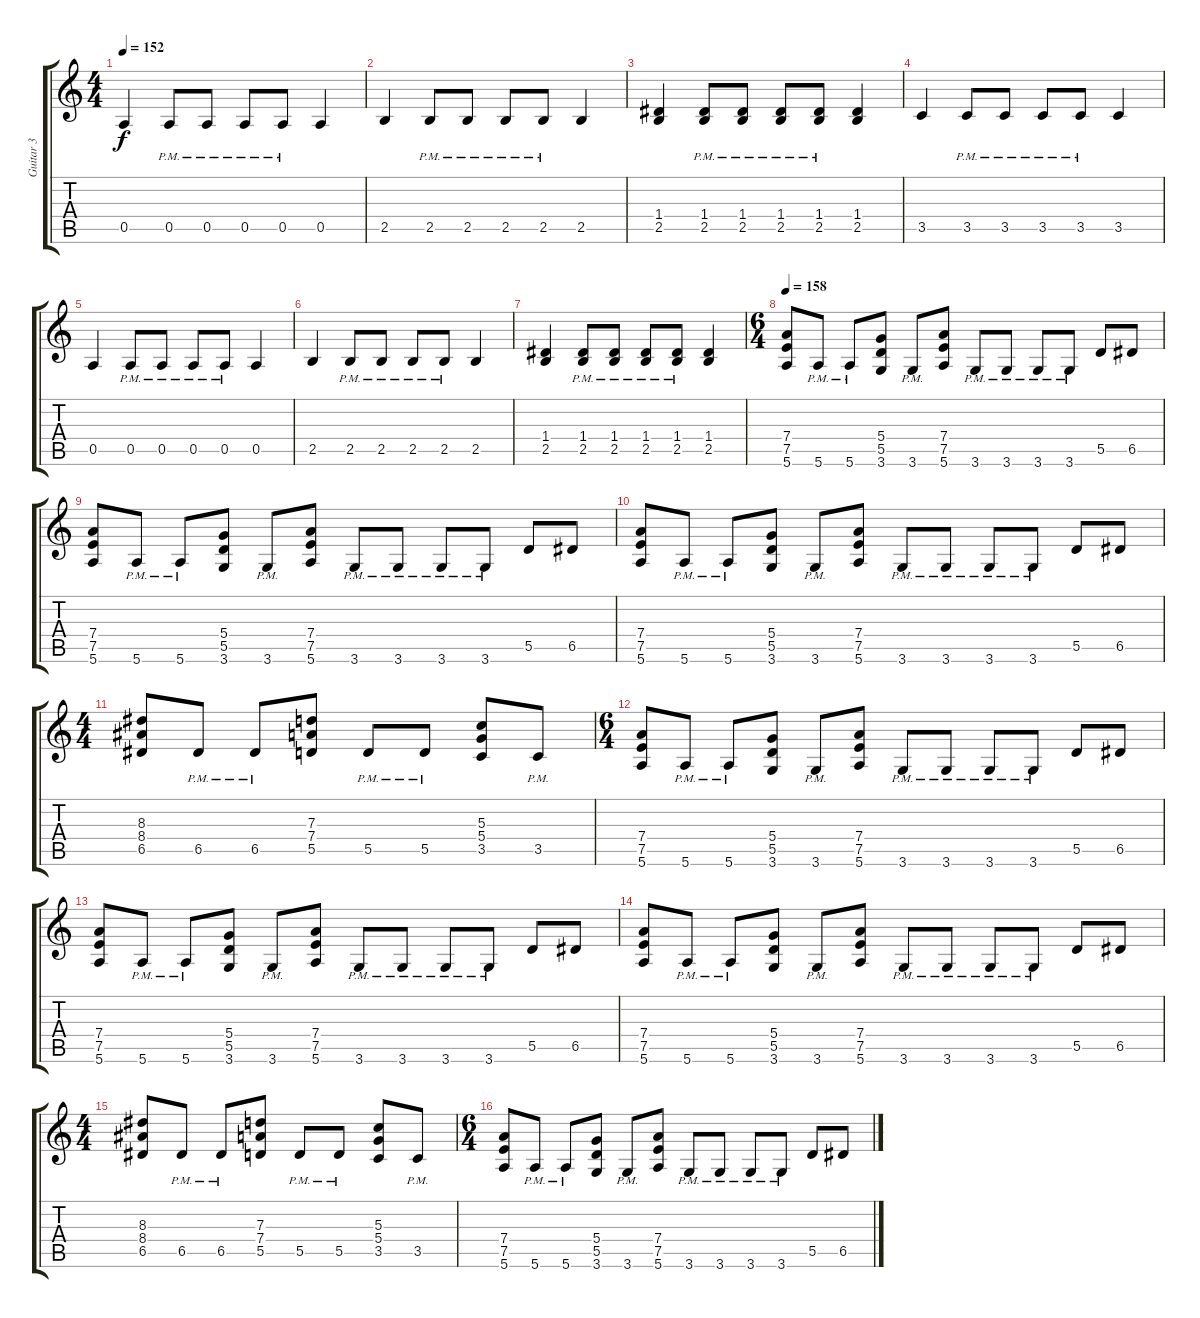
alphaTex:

\track ("Guitar 3" "Guitar 3") {instrument distortionguitar}
\staff {score tabs}
\tuning (E4 B3 G3 D3 A2 E2) {hide}
\ts (4 4)
\tempo 152
\clef g2
\ks c
0.5.4{dy f} 0.5{pm}.8 0.5{pm}.8 0.5{pm}.8 0.5{pm}.8 0.5.4 |
2.5.4 2.5{pm}.8 2.5{pm}.8 2.5{pm}.8 2.5{pm}.8 2.5.4 |
(1.4 2.5).4 (1.4{pm} 2.5{pm}).8 (1.4{pm} 2.5{pm}).8 (1.4{pm} 2.5{pm}).8 (1.4{pm} 2.5{pm}).8 (1.4 2.5).4 |
3.5.4 3.5{pm}.8 3.5{pm}.8 3.5{pm}.8 3.5{pm}.8 3.5.4 |
0.5.4 0.5{pm}.8 0.5{pm}.8 0.5{pm}.8 0.5{pm}.8 0.5.4 |
2.5.4 2.5{pm}.8 2.5{pm}.8 2.5{pm}.8 2.5{pm}.8 2.5.4 |
(1.4 2.5).4 (1.4{pm} 2.5{pm}).8 (1.4{pm} 2.5{pm}).8 (1.4{pm} 2.5{pm}).8 (1.4{pm} 2.5{pm}).8 (1.4 2.5).4 |
\ts (6 4)
\section ("" "")
\tempo 158
(7.4 7.5 5.6).8 5.6{pm}.8 5.6{pm}.8 (5.4 5.5 3.6).8 3.6{pm}.8 (7.4 7.5 5.6).8 3.6{pm}.8 3.6{pm}.8 3.6{pm}.8 3.6{pm}.8 5.5.8 6.5.8 |
(7.4 7.5 5.6).8 5.6{pm}.8 5.6{pm}.8 (5.4 5.5 3.6).8 3.6{pm}.8 (7.4 7.5 5.6).8 3.6{pm}.8 3.6{pm}.8 3.6{pm}.8 3.6{pm}.8 5.5.8 6.5.8 |
(7.4 7.5 5.6).8 5.6{pm}.8 5.6{pm}.8 (5.4 5.5 3.6).8 3.6{pm}.8 (7.4 7.5 5.6).8 3.6{pm}.8 3.6{pm}.8 3.6{pm}.8 3.6{pm}.8 5.5.8 6.5.8 |
\ts (4 4)
(8.3 8.4 6.5).8 6.5{pm}.8 6.5{pm}.8 (7.3 7.4 5.5).8 5.5{pm}.8 5.5{pm}.8 (5.3 5.4 3.5).8 3.5{pm}.8 |
\ts (6 4)
(7.4 7.5 5.6).8 5.6{pm}.8 5.6{pm}.8 (5.4 5.5 3.6).8 3.6{pm}.8 (7.4 7.5 5.6).8 3.6{pm}.8 3.6{pm}.8 3.6{pm}.8 3.6{pm}.8 5.5.8 6.5.8 |
(7.4 7.5 5.6).8 5.6{pm}.8 5.6{pm}.8 (5.4 5.5 3.6).8 3.6{pm}.8 (7.4 7.5 5.6).8 3.6{pm}.8 3.6{pm}.8 3.6{pm}.8 3.6{pm}.8 5.5.8 6.5.8 |
(7.4 7.5 5.6).8 5.6{pm}.8 5.6{pm}.8 (5.4 5.5 3.6).8 3.6{pm}.8 (7.4 7.5 5.6).8 3.6{pm}.8 3.6{pm}.8 3.6{pm}.8 3.6{pm}.8 5.5.8 6.5.8 |
\ts (4 4)
(8.3 8.4 6.5).8 6.5{pm}.8 6.5{pm}.8 (7.3 7.4 5.5).8 5.5{pm}.8 5.5{pm}.8 (5.3 5.4 3.5).8 3.5{pm}.8 |
\ts (6 4)
\section ("" "")
(7.4 7.5 5.6).8 5.6{pm}.8 5.6{pm}.8 (5.4 5.5 3.6).8 3.6{pm}.8 (7.4 7.5 5.6).8 3.6{pm}.8 3.6{pm}.8 3.6{pm}.8 3.6{pm}.8 5.5.8 6.5.8
